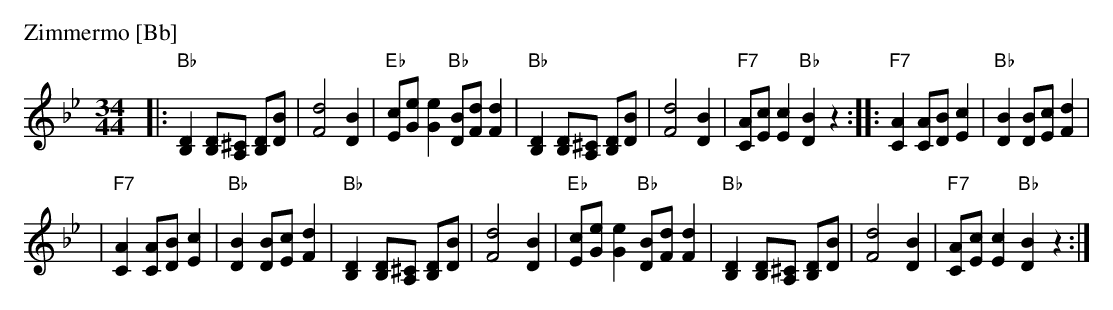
X:1
M: 34/44
L: 1/8
P: Zimmermo [Bb]
K: Bb
|:"Bb" [B,2D2] [B,D][A,^C] [B,D][DB] | [F4d4] [D2B2] \
| "Eb"[Ec][Ge][G2e2] "Bb"[DB][Fd][F2d2] \
| "Bb" [B,2D2] [B,D][A,^C] [B,D][DB] | [F4d4] [D2B2] \
| "F7"[CA][Ec][E2c2] "Bb"[D2B2]z2 \
::"F7"[A2C2] [AC][BD] [c2E2] | "Bb"[B2D2] [BD][cE] [d2F2] |
| "F7"[A2C2] [AC][BD] [c2E2] | "Bb"[B2D2] [BD][cE] [d2F2] \
| "Bb" [B,2D2] [B,D][A,^C] [B,D][DB] | [F4d4] [D2B2] \
| "Eb"[Ec][Ge][G2e2] "Bb"[DB][Fd][F2d2] \
| "Bb" [B,2D2] [B,D][A,^C] [B,D][DB] | [F4d4] [D2B2] \
| "F7"[CA][Ec][E2c2] "Bb"[D2B2]z2 :|
